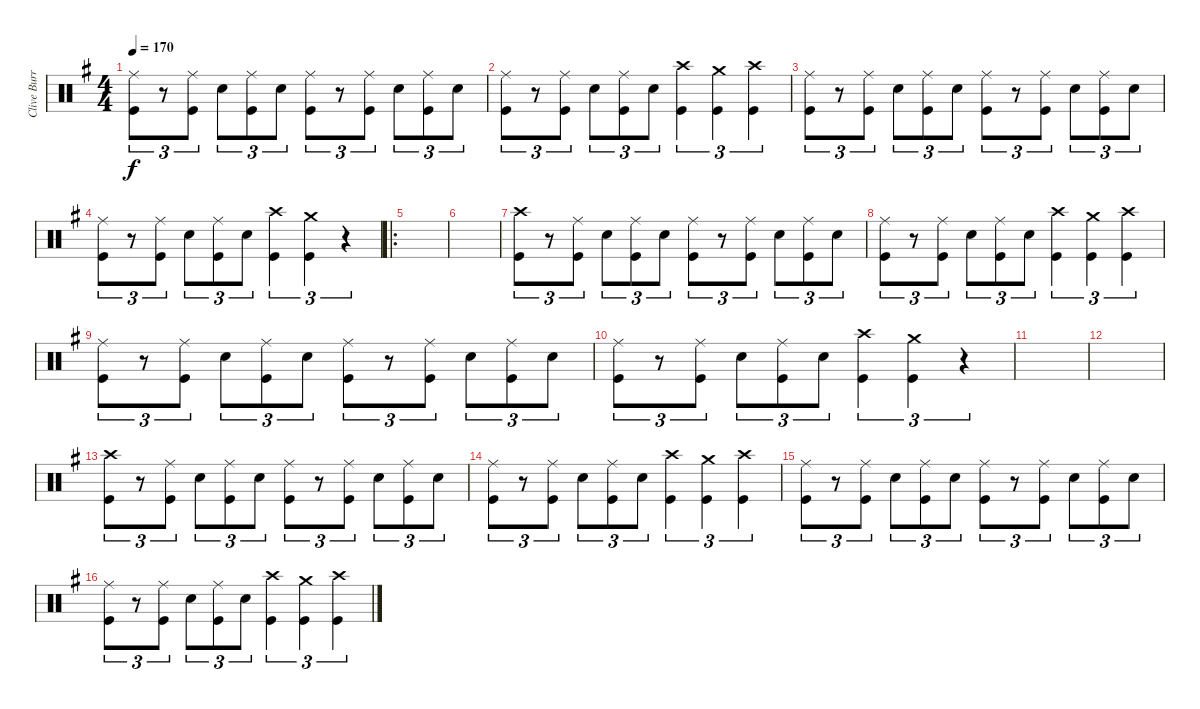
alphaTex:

\track ("Clive Burr" "Clive Burr") {instrument percussion}
\staff {score}
\articulation defaults
\ts (4 4)
\tempo 170
\clef neutral
\ks g
("Ride (middle)" "Kick (hit)").8{tu (3 2) dy f} r.8{tu (3 2)} ("Ride (middle)" "Kick (hit)").8{tu (3 2)} "Electric Snare (hit)".8{tu (3 2)} ("Ride (middle)" "Kick (hit)").8{tu (3 2)} "Electric Snare (hit)".8{tu (3 2)} ("Ride (middle)" "Kick (hit)").8{tu (3 2)} r.8{tu (3 2)} ("Ride (middle)" "Kick (hit)").8{tu (3 2)} "Electric Snare (hit)".8{tu (3 2)} ("Ride (middle)" "Kick (hit)").8{tu (3 2)} "Electric Snare (hit)".8{tu (3 2)} |
("Ride (middle)" "Kick (hit)").8{tu (3 2)} r.8{tu (3 2)} ("Ride (middle)" "Kick (hit)").8{tu (3 2)} "Electric Snare (hit)".8{tu (3 2)} ("Ride (middle)" "Kick (hit)").8{tu (3 2)} "Electric Snare (hit)".8{tu (3 2)} ("Crash high (hit)" "Kick (hit)").4{tu (3 2)} ("Crash medium (hit)" "Kick (hit)").4{tu (3 2)} ("Crash high (hit)" "Kick (hit)").4{tu (3 2)} |
("Ride (middle)" "Kick (hit)").8{tu (3 2)} r.8{tu (3 2)} ("Ride (middle)" "Kick (hit)").8{tu (3 2)} "Electric Snare (hit)".8{tu (3 2)} ("Ride (middle)" "Kick (hit)").8{tu (3 2)} "Electric Snare (hit)".8{tu (3 2)} ("Ride (middle)" "Kick (hit)").8{tu (3 2)} r.8{tu (3 2)} ("Ride (middle)" "Kick (hit)").8{tu (3 2)} "Electric Snare (hit)".8{tu (3 2)} ("Ride (middle)" "Kick (hit)").8{tu (3 2)} "Electric Snare (hit)".8{tu (3 2)} |
("Ride (middle)" "Kick (hit)").8{tu (3 2)} r.8{tu (3 2)} ("Ride (middle)" "Kick (hit)").8{tu (3 2)} "Electric Snare (hit)".8{tu (3 2)} ("Ride (middle)" "Kick (hit)").8{tu (3 2)} "Electric Snare (hit)".8{tu (3 2)} ("Crash high (hit)" "Kick (hit)").4{tu (3 2)} ("Crash medium (hit)" "Kick (hit)").4{tu (3 2)} r.4{tu (3 2)} |
\ro
|
|
("Crash high (hit)" "Kick (hit)").8{tu (3 2)} r.8{tu (3 2)} ("Ride (middle)" "Kick (hit)").8{tu (3 2)} "Electric Snare (hit)".8{tu (3 2)} ("Ride (middle)" "Kick (hit)").8{tu (3 2)} "Electric Snare (hit)".8{tu (3 2)} ("Ride (middle)" "Kick (hit)").8{tu (3 2)} r.8{tu (3 2)} ("Ride (middle)" "Kick (hit)").8{tu (3 2)} "Electric Snare (hit)".8{tu (3 2)} ("Ride (middle)" "Kick (hit)").8{tu (3 2)} "Electric Snare (hit)".8{tu (3 2)} |
("Ride (middle)" "Kick (hit)").8{tu (3 2)} r.8{tu (3 2)} ("Ride (middle)" "Kick (hit)").8{tu (3 2)} "Electric Snare (hit)".8{tu (3 2)} ("Ride (middle)" "Kick (hit)").8{tu (3 2)} "Electric Snare (hit)".8{tu (3 2)} ("Crash high (hit)" "Kick (hit)").4{tu (3 2)} ("Crash medium (hit)" "Kick (hit)").4{tu (3 2)} ("Crash high (hit)" "Kick (hit)").4{tu (3 2)} |
("Ride (middle)" "Kick (hit)").8{tu (3 2)} r.8{tu (3 2)} ("Ride (middle)" "Kick (hit)").8{tu (3 2)} "Electric Snare (hit)".8{tu (3 2)} ("Ride (middle)" "Kick (hit)").8{tu (3 2)} "Electric Snare (hit)".8{tu (3 2)} ("Ride (middle)" "Kick (hit)").8{tu (3 2)} r.8{tu (3 2)} ("Ride (middle)" "Kick (hit)").8{tu (3 2)} "Electric Snare (hit)".8{tu (3 2)} ("Ride (middle)" "Kick (hit)").8{tu (3 2)} "Electric Snare (hit)".8{tu (3 2)} |
("Ride (middle)" "Kick (hit)").8{tu (3 2)} r.8{tu (3 2)} ("Ride (middle)" "Kick (hit)").8{tu (3 2)} "Electric Snare (hit)".8{tu (3 2)} ("Ride (middle)" "Kick (hit)").8{tu (3 2)} "Electric Snare (hit)".8{tu (3 2)} ("Crash high (hit)" "Kick (hit)").4{tu (3 2)} ("Crash medium (hit)" "Kick (hit)").4{tu (3 2)} r.4{tu (3 2)} |
|
|
("Crash high (hit)" "Kick (hit)").8{tu (3 2)} r.8{tu (3 2)} ("Ride (middle)" "Kick (hit)").8{tu (3 2)} "Electric Snare (hit)".8{tu (3 2)} ("Ride (middle)" "Kick (hit)").8{tu (3 2)} "Electric Snare (hit)".8{tu (3 2)} ("Ride (middle)" "Kick (hit)").8{tu (3 2)} r.8{tu (3 2)} ("Ride (middle)" "Kick (hit)").8{tu (3 2)} "Electric Snare (hit)".8{tu (3 2)} ("Ride (middle)" "Kick (hit)").8{tu (3 2)} "Electric Snare (hit)".8{tu (3 2)} |
("Ride (middle)" "Kick (hit)").8{tu (3 2)} r.8{tu (3 2)} ("Ride (middle)" "Kick (hit)").8{tu (3 2)} "Electric Snare (hit)".8{tu (3 2)} ("Ride (middle)" "Kick (hit)").8{tu (3 2)} "Electric Snare (hit)".8{tu (3 2)} ("Crash high (hit)" "Kick (hit)").4{tu (3 2)} ("Crash medium (hit)" "Kick (hit)").4{tu (3 2)} ("Crash high (hit)" "Kick (hit)").4{tu (3 2)} |
("Ride (middle)" "Kick (hit)").8{tu (3 2)} r.8{tu (3 2)} ("Ride (middle)" "Kick (hit)").8{tu (3 2)} "Electric Snare (hit)".8{tu (3 2)} ("Ride (middle)" "Kick (hit)").8{tu (3 2)} "Electric Snare (hit)".8{tu (3 2)} ("Ride (middle)" "Kick (hit)").8{tu (3 2)} r.8{tu (3 2)} ("Ride (middle)" "Kick (hit)").8{tu (3 2)} "Electric Snare (hit)".8{tu (3 2)} ("Ride (middle)" "Kick (hit)").8{tu (3 2)} "Electric Snare (hit)".8{tu (3 2)} |
("Ride (middle)" "Kick (hit)").8{tu (3 2)} r.8{tu (3 2)} ("Ride (middle)" "Kick (hit)").8{tu (3 2)} "Electric Snare (hit)".8{tu (3 2)} ("Ride (middle)" "Kick (hit)").8{tu (3 2)} "Electric Snare (hit)".8{tu (3 2)} ("Crash high (hit)" "Kick (hit)").4{tu (3 2)} ("Crash medium (hit)" "Kick (hit)").4{tu (3 2)} ("Crash high (hit)" "Kick (hit)").4{tu (3 2)}
